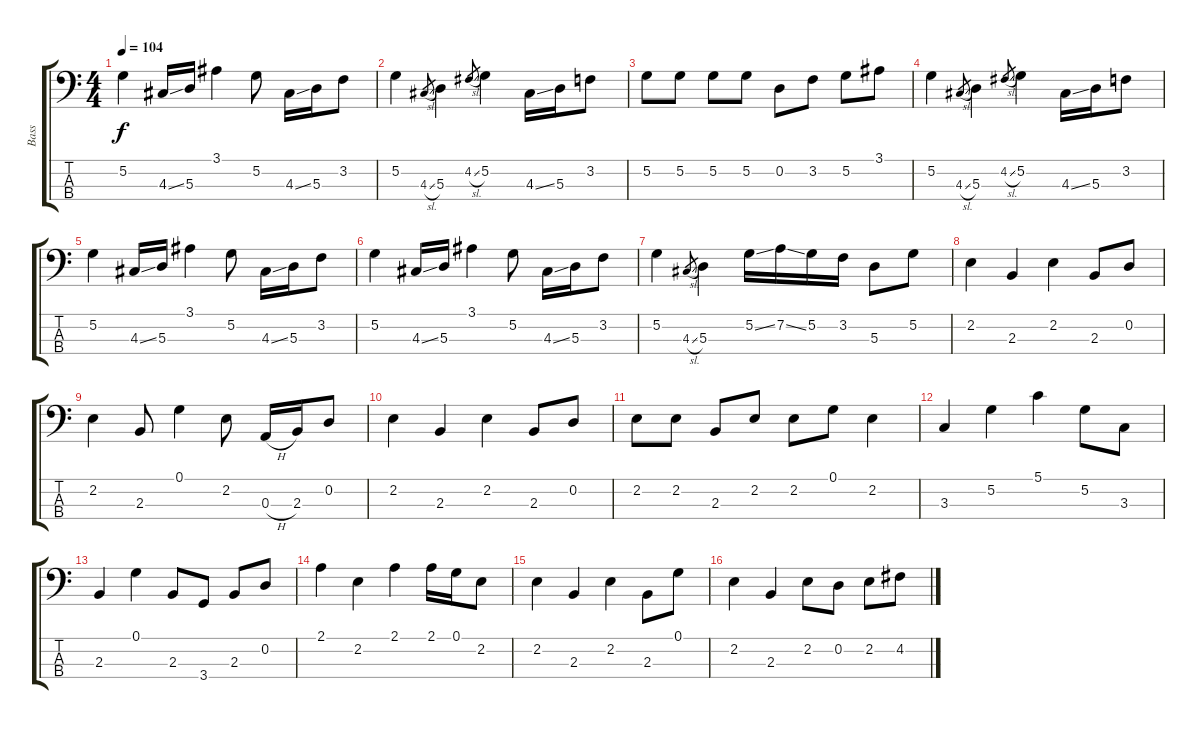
\track ("Bass" "Bass") {instrument electricbassfinger}
\staff {score tabs}
\tuning (G2 D2 A1 E1) {hide}
\ts (4 4)
\tempo 104
\clef f4
\ks c
5.2.4{dy f} 4.3{ss}.16 5.3.16 3.1.4 5.2.8 4.3{ss}.16 5.3.16 3.2.8 |
5.2.4 4.3{sl}.8{gr} 5.3.4 4.2{sl}.8{gr} 5.2.4 4.3{ss}.16 5.3.16 3.2.8 |
5.2.8 5.2.8 5.2.8 5.2.8 0.2.8 3.2.8 5.2.8 3.1.8 |
5.2.4 4.3{sl}.8{gr} 5.3.4 4.2{sl}.8{gr} 5.2.4 4.3{ss}.16 5.3.16 3.2.8 |
5.2.4 4.3{ss}.16 5.3.16 3.1.4 5.2.8 4.3{ss}.16 5.3.16 3.2.8 |
5.2.4 4.3{ss}.16 5.3.16 3.1.4 5.2.8 4.3{ss}.16 5.3.16 3.2.8 |
5.2.4 4.3{sl}.8{gr} 5.3.4 5.2{ss}.16 7.2{ss}.16 5.2.16 3.2.16 5.3.8 5.2.8 |
2.2.4 2.3.4 2.2.4 2.3.8 0.2.8 |
2.2.4 2.3.8 0.1.4 2.2.8 0.3{h}.16 2.3.16 0.2.8 |
2.2.4 2.3.4 2.2.4 2.3.8 0.2.8 |
2.2.8 2.2.8 2.3.8 2.2.8 2.2.8 0.1.8 2.2.4 |
3.3.4 5.2.4 5.1.4 5.2.8 3.3.8 |
2.3.4 0.1.4 2.3.8 3.4.8 2.3.8 0.2.8 |
2.1.4 2.2.4 2.1.4 2.1.16 0.1.16 2.2.8 |
2.2.4 2.3.4 2.2.4 2.3.8 0.1.8 |
2.2.4 2.3.4 2.2.8 0.2.8 2.2.8 4.2.8
